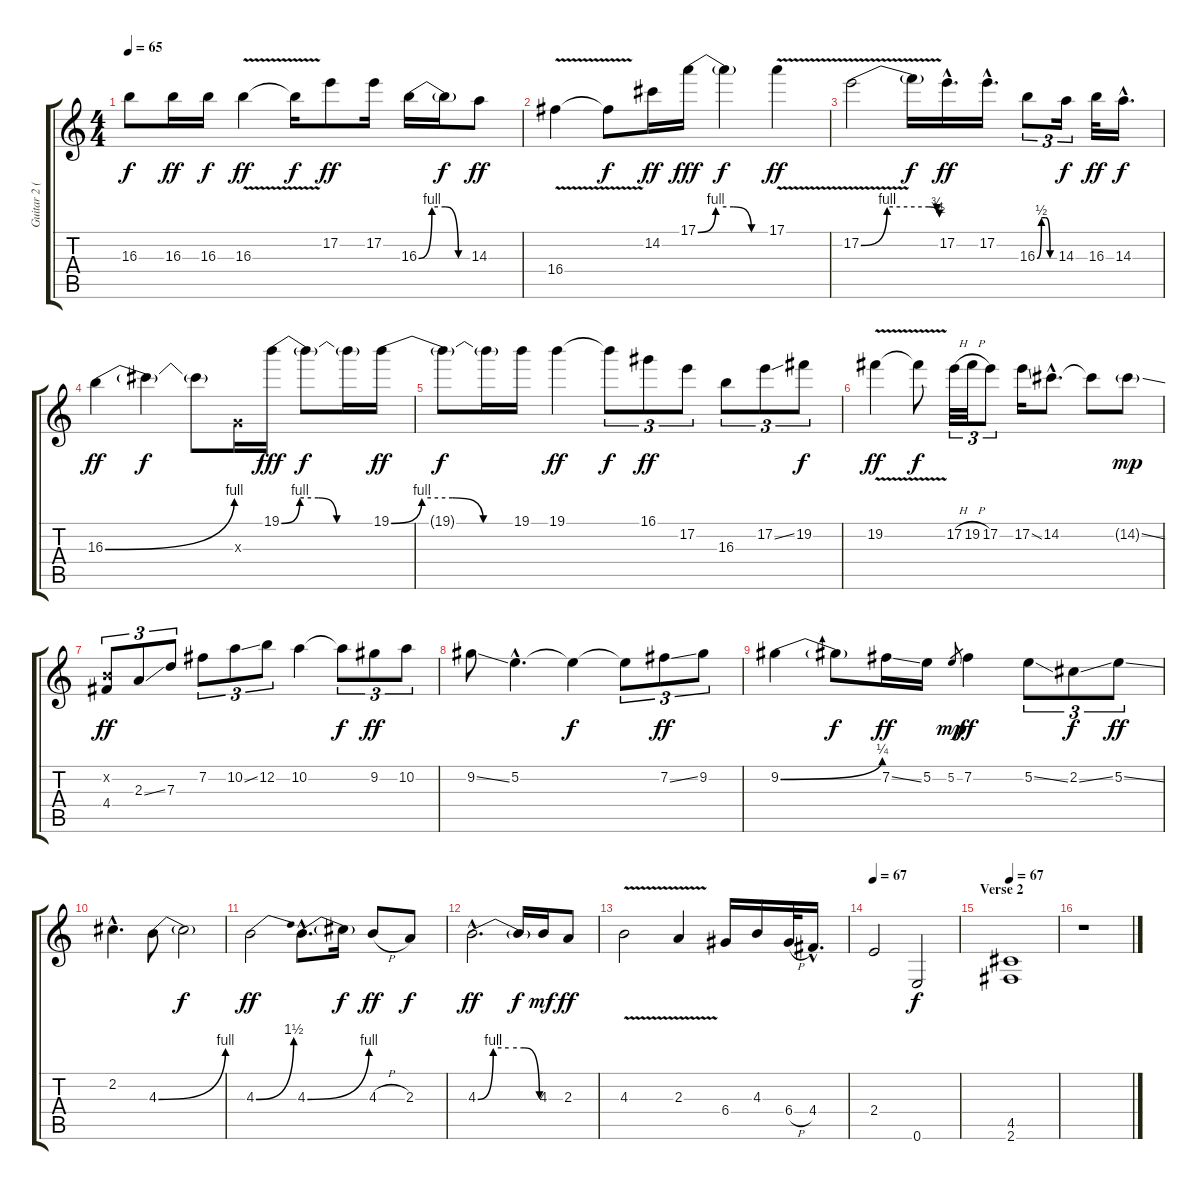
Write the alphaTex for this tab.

\track ("Guitar 2 (David)" "Guitar 2 (") {instrument distortionguitar}
\staff {score tabs}
\tuning (E4 B3 G3 D3 A2 E2) {hide}
\ts (4 4)
\tempo 65
\clef g2
\ks c
16.3{t}.8{dy f} 16.3.16{dy ff} 16.3.16{dy f} 16.3{v}.4{dy ff} 16.3{t}.16{dy f} 17.2.8{dy ff} 17.2.16 16.3{be (custom 0 0 15 4 30 4 45 0 60 0)}.16 16.3{t}.16{dy f} 14.3.8{dy ff} |
16.4{v}.4 16.4{t}.8{dy f} 14.2.16{dy ff} 17.1{be (custom 0 0 15 4 30 4 45 0 60 0)}.16{dy fff} 17.1{t}.4{dy f} 17.1{v}.4{dy ff} |
17.2{be (custom 0 0 20 4 52 4 58 3 60 2) v}.2 17.2{t}.16{dy f} 17.2{hac}.16{d dy ff} 17.2{hac}.16{d} 16.3{be (custom 0 0 15 2 30 2 45 0 60 0)}.8{tu (3 2)} 14.3.16{tu (3 2) dy f} 16.3.32{dy ff} 14.3{hac}.16{d dy f} |
16.3{be (bend 0 0 60 4)}.4{dy ff} 16.3{t}.4{dy f} 16.3{t}.8 0.3{x}.16 19.1{be (custom 0 0 12 4 24 4 36 0 60 0)}.16{dy fff} 19.1{t}.8{dy f} 19.1{t}.16 19.1{be (custom 0 0 15 4 30 4 45 0 60 0)}.16{dy ff} |
19.1{t}.8{dy f} 19.1{t}.16 19.1.16 19.1.4{dy ff} 19.1{t}.8{tu (3 2) dy f} 16.1.8{tu (3 2) dy ff} 17.2.8{tu (3 2)} 16.3.8{tu (3 2)} 17.2{ss}.8{tu (3 2)} 19.2.8{tu (3 2) dy f} |
19.2{v}.4{dy ff} 19.2{v t}.8{dy f} 17.2{h}.32{tu (3 2)} 19.2{h}.32{tu (3 2)} 17.2.8{tu (3 2)} 17.2{ss}.16 14.2{hac}.8{d} 14.2{t}.8 14.2{ss g}.8{dy mp} |
(0.2{x} 4.4).8{tu (3 2) dy ff} 2.3{ss}.8{tu (3 2)} 7.3.8{tu (3 2)} 7.2.8{tu (3 2)} 10.2{ss}.8{tu (3 2)} 12.2.8{tu (3 2)} 10.2.4 10.2{t}.8{tu (3 2) dy f} 9.2.8{tu (3 2) dy ff} 10.2.8{tu (3 2)} |
9.2{ss}.8 5.2{hac}.4{d} 5.2{t}.4{dy f} 5.2{t}.8{tu (3 2)} 7.2{ss}.8{tu (3 2) dy ff} 9.2.8{tu (3 2)} |
9.2{be (bend 0 0 60 1)}.4 9.2{t}.8{dy f} 7.2{ss}.16{dy ff} 5.2.16 5.2.8{gr dy mp} 7.2.4{dy ff} 5.2{ss}.8{tu (3 2)} 2.2{ss}.8{tu (3 2) dy f} 5.2{ss}.8{tu (3 2) dy ff} |
2.2{hac}.4{d} 4.3{be (bend 0 0 60 4)}.8 4.3{t}.2{dy f} |
4.3{be (bend 0 0 60 6)}.2{dy ff} 4.3{be (bend 0 0 60 4) hac}.8{d} 4.3{t}.16{dy f} 4.3{h}.8{dy ff} 2.3.8{dy f} |
4.3{be (custom 0 0 15 4 30 4 45 4 60 0) hac}.2{d dy ff} 4.3{t}.16{dy f} 4.3.16{dy mf} 2.3.8{dy ff} |
4.3{v}.2 2.3{v}.4 6.4.16 4.3.16 6.4{h}.32 4.4{hac}.16{d} |
\tempo 67
2.4.2 0.6.2{dy f} |
\section ("" "Verse 2")
\tempo 67
(4.5 2.6).1{volume 0} |
r.1
